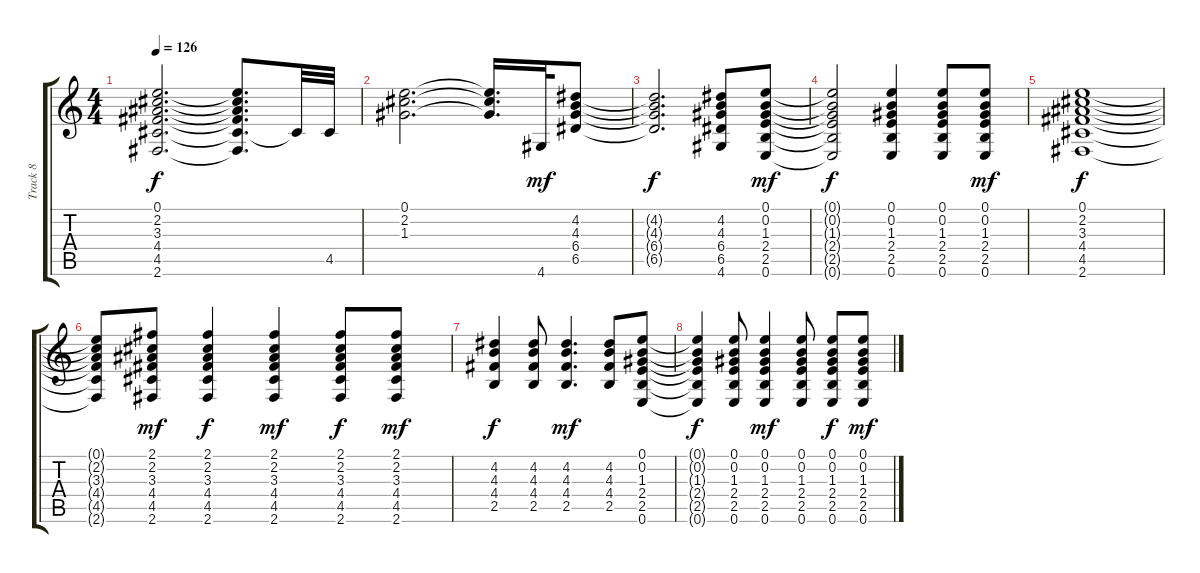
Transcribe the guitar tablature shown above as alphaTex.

\track ("Track 8" "Track 8") {instrument overdrivenguitar}
\staff {score tabs}
\tuning (E4 B3 G3 D3 A2 E2) {hide}
\ts (4 4)
\tempo 126
\clef g2
\ks c
(0.1 2.2 3.3 4.4 4.5 2.6).2{d dy f} (0.1{t} 2.2{t} 3.3{t} 4.4{t} 4.5{t} 2.6{t}).8{d} 4.5{t}.32 4.5.32 |
(0.1 2.2 1.3).2{d} (0.1{t} 2.2{t} 1.3{t}).16{d} 4.6.32{dy mf} (4.2 4.3 6.4 6.5).8 |
(4.2{t} 4.3{t} 6.4{t} 6.5{t}).2{d dy f} (4.2 4.3 6.4 6.5 4.6).8 (0.1 0.2 1.3 2.4 2.5 0.6).8{dy mf} |
(0.1{t} 0.2{t} 1.3{t} 2.4{t} 2.5{t} 0.6{t}).2{dy f} (0.1 0.2 1.3 2.4 2.5 0.6).4 (0.1 0.2 1.3 2.4 2.5 0.6).8 (0.1 0.2 1.3 2.4 2.5 0.6).8{dy mf} |
(0.1 2.2 3.3 4.4 4.5 2.6).1{dy f} |
(0.1{t} 2.2{t} 3.3{t} 4.4{t} 4.5{t} 2.6{t}).8 (2.1 2.2 3.3 4.4 4.5 2.6).8{dy mf} (2.1 2.2 3.3 4.4 4.5 2.6).4{dy f} (2.1 2.2 3.3 4.4 4.5 2.6).4{dy mf} (2.1 2.2 3.3 4.4 4.5 2.6).8{dy f} (2.1 2.2 3.3 4.4 4.5 2.6).8{dy mf} |
(4.2 4.3 4.4 2.5).4{dy f} (4.2 4.3 4.4 2.5).8 (4.2 4.3 4.4 2.5).4{d dy mf} (4.2 4.3 4.4 2.5).8 (0.1 0.2 1.3 2.4 2.5 0.6).8 |
(0.1{t} 0.2{t} 1.3{t} 2.4{t} 2.5{t} 0.6{t}).4{dy f} (0.1 0.2 1.3 2.4 2.5 0.6).8 (0.1 0.2 1.3 2.4 2.5 0.6).4{dy mf} (0.1 0.2 1.3 2.4 2.5 0.6).8 (0.1 0.2 1.3 2.4 2.5 0.6).8{dy f} (0.1 0.2 1.3 2.4 2.5 0.6).8{dy mf}
